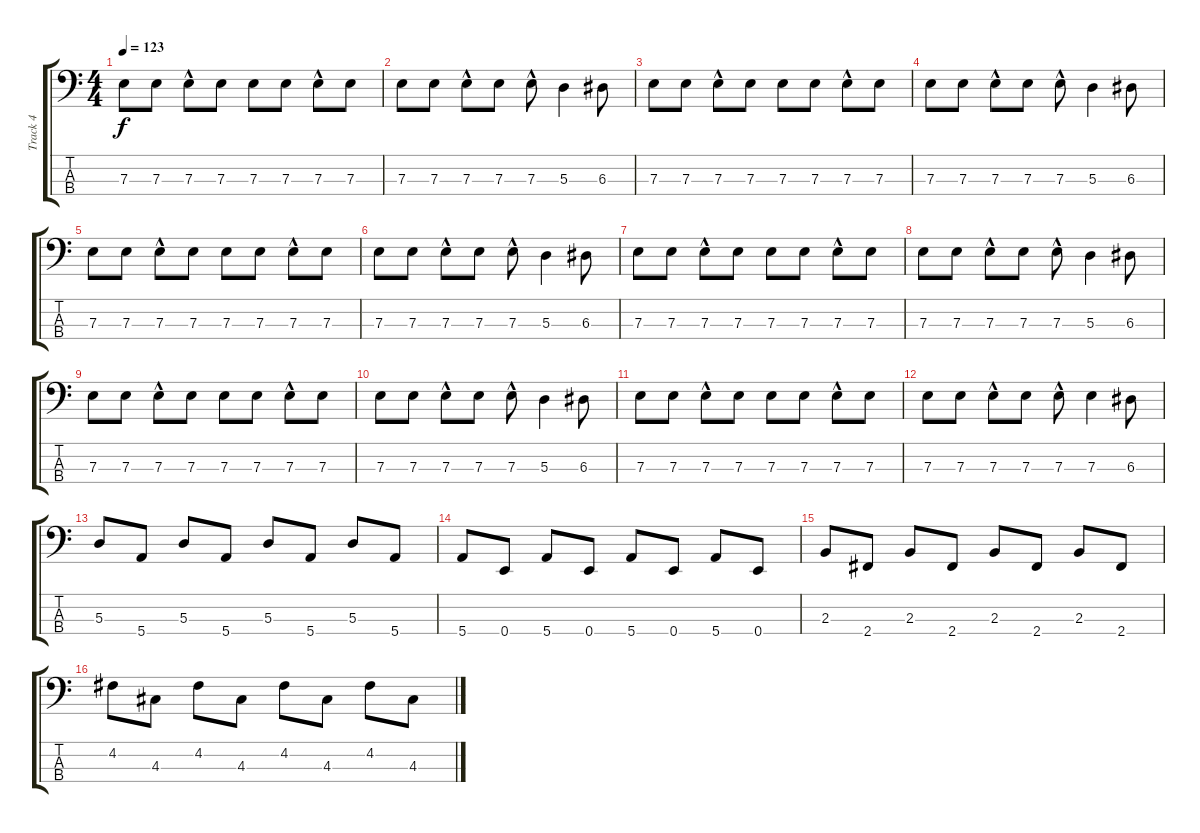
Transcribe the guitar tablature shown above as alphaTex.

\track ("Track 4" "Track 4") {instrument electricbassfinger}
\staff {score tabs}
\tuning (G2 D2 A1 E1) {hide}
\ts (4 4)
\tempo 123
\clef f4
\ks c
7.3.8{dy f} 7.3.8 7.3{hac}.8 7.3.8 7.3.8 7.3.8 7.3{hac}.8 7.3.8 |
7.3.8 7.3.8 7.3{hac}.8 7.3.8 7.3{hac}.8 5.3.4 6.3.8 |
7.3.8 7.3.8 7.3{hac}.8 7.3.8 7.3.8 7.3.8 7.3{hac}.8 7.3.8 |
7.3.8 7.3.8 7.3{hac}.8 7.3.8 7.3{hac}.8 5.3.4 6.3.8 |
7.3.8 7.3.8 7.3{hac}.8 7.3.8 7.3.8 7.3.8 7.3{hac}.8 7.3.8 |
7.3.8 7.3.8 7.3{hac}.8 7.3.8 7.3{hac}.8 5.3.4 6.3.8 |
7.3.8 7.3.8 7.3{hac}.8 7.3.8 7.3.8 7.3.8 7.3{hac}.8 7.3.8 |
7.3.8 7.3.8 7.3{hac}.8 7.3.8 7.3{hac}.8 5.3.4 6.3.8 |
7.3.8 7.3.8 7.3{hac}.8 7.3.8 7.3.8 7.3.8 7.3{hac}.8 7.3.8 |
7.3.8 7.3.8 7.3{hac}.8 7.3.8 7.3{hac}.8 5.3.4 6.3.8 |
7.3.8 7.3.8 7.3{hac}.8 7.3.8 7.3.8 7.3.8 7.3{hac}.8 7.3.8 |
7.3.8 7.3.8 7.3{hac}.8 7.3.8 7.3{hac}.8 7.3.4 6.3.8 |
5.3.8 5.4.8 5.3.8 5.4.8 5.3.8 5.4.8 5.3.8 5.4.8 |
5.4.8 0.4.8 5.4.8 0.4.8 5.4.8 0.4.8 5.4.8 0.4.8 |
2.3.8 2.4.8 2.3.8 2.4.8 2.3.8 2.4.8 2.3.8 2.4.8 |
4.2.8 4.3.8 4.2.8 4.3.8 4.2.8 4.3.8 4.2.8 4.3.8
